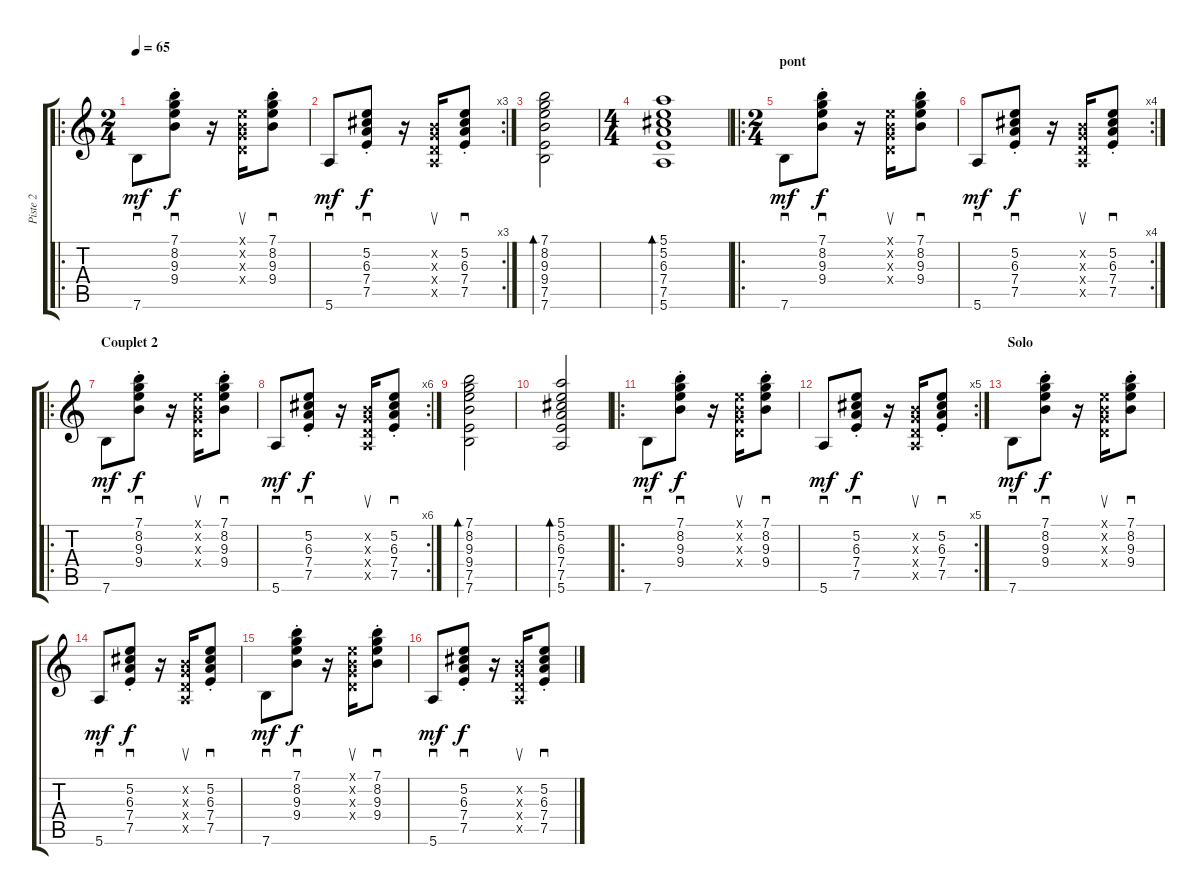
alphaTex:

\track ("Piste 2" "Piste 2") {instrument acousticguitarnylon}
\staff {score tabs}
\tuning (E4 B3 G3 D3 A2 E2) {hide}
\ro
\ts (2 4)
\tempo 65
\clef g2
\ks c
7.6.8{sd dy mf} (7.1{st} 8.2{st} 9.3{st} 9.4{st}).8{sd dy f} r.16 (0.1{x} 0.2{x} 0.3{x} 0.4{x}).16{su} (7.1{st} 8.2{st} 9.3{st} 9.4{st}).8{sd} |
\rc 3
5.6.8{sd dy mf} (5.2{st} 6.3{st} 7.4{st} 7.5{st}).8{sd dy f} r.16 (0.2{x} 0.3{x} 0.4{x} 0.5{x}).16{su} (5.2{st} 6.3{st} 7.4{st} 7.5{st}).8{sd} |
(7.1 8.2 9.3 9.4 7.5 7.6).2{bd 120} |
\ts (4 4)
(5.1 5.2 6.3 7.4 7.5 5.6).1{bd 240} |
\ro
\ts (2 4)
\section ("" "pont")
7.6.8{sd dy mf} (7.1{st} 8.2{st} 9.3{st} 9.4{st}).8{sd dy f} r.16 (0.1{x} 0.2{x} 0.3{x} 0.4{x}).16{su} (7.1{st} 8.2{st} 9.3{st} 9.4{st}).8{sd} |
\rc 4
5.6.8{sd dy mf} (5.2{st} 6.3{st} 7.4{st} 7.5{st}).8{sd dy f} r.16 (0.2{x} 0.3{x} 0.4{x} 0.5{x}).16{su} (5.2{st} 6.3{st} 7.4{st} 7.5{st}).8{sd} |
\ro
\section ("" "Couplet 2")
7.6.8{sd dy mf} (7.1{st} 8.2{st} 9.3{st} 9.4{st}).8{sd dy f} r.16 (0.1{x} 0.2{x} 0.3{x} 0.4{x}).16{su} (7.1{st} 8.2{st} 9.3{st} 9.4{st}).8{sd} |
\rc 6
5.6.8{sd dy mf} (5.2{st} 6.3{st} 7.4{st} 7.5{st}).8{sd dy f} r.16 (0.2{x} 0.3{x} 0.4{x} 0.5{x}).16{su} (5.2{st} 6.3{st} 7.4{st} 7.5{st}).8{sd} |
(7.1 8.2 9.3 9.4 7.5 7.6).2{bd 120} |
(5.1 5.2 6.3 7.4 7.5 5.6).2{bd 120} |
\ro
7.6.8{sd dy mf} (7.1{st} 8.2{st} 9.3{st} 9.4{st}).8{sd dy f} r.16 (0.1{x} 0.2{x} 0.3{x} 0.4{x}).16{su} (7.1{st} 8.2{st} 9.3{st} 9.4{st}).8{sd} |
\rc 5
5.6.8{sd dy mf} (5.2{st} 6.3{st} 7.4{st} 7.5{st}).8{sd dy f} r.16 (0.2{x} 0.3{x} 0.4{x} 0.5{x}).16{su} (5.2{st} 6.3{st} 7.4{st} 7.5{st}).8{sd} |
\section ("" "Solo")
7.6.8{sd dy mf} (7.1{st} 8.2{st} 9.3{st} 9.4{st}).8{sd dy f} r.16 (0.1{x} 0.2{x} 0.3{x} 0.4{x}).16{su} (7.1{st} 8.2{st} 9.3{st} 9.4{st}).8{sd} |
5.6.8{sd dy mf} (5.2{st} 6.3{st} 7.4{st} 7.5{st}).8{sd dy f} r.16 (0.2{x} 0.3{x} 0.4{x} 0.5{x}).16{su} (5.2{st} 6.3{st} 7.4{st} 7.5{st}).8{sd} |
7.6.8{sd dy mf} (7.1{st} 8.2{st} 9.3{st} 9.4{st}).8{sd dy f} r.16 (0.1{x} 0.2{x} 0.3{x} 0.4{x}).16{su} (7.1{st} 8.2{st} 9.3{st} 9.4{st}).8{sd} |
5.6.8{sd dy mf} (5.2{st} 6.3{st} 7.4{st} 7.5{st}).8{sd dy f} r.16 (0.2{x} 0.3{x} 0.4{x} 0.5{x}).16{su} (5.2{st} 6.3{st} 7.4{st} 7.5{st}).8{sd}
